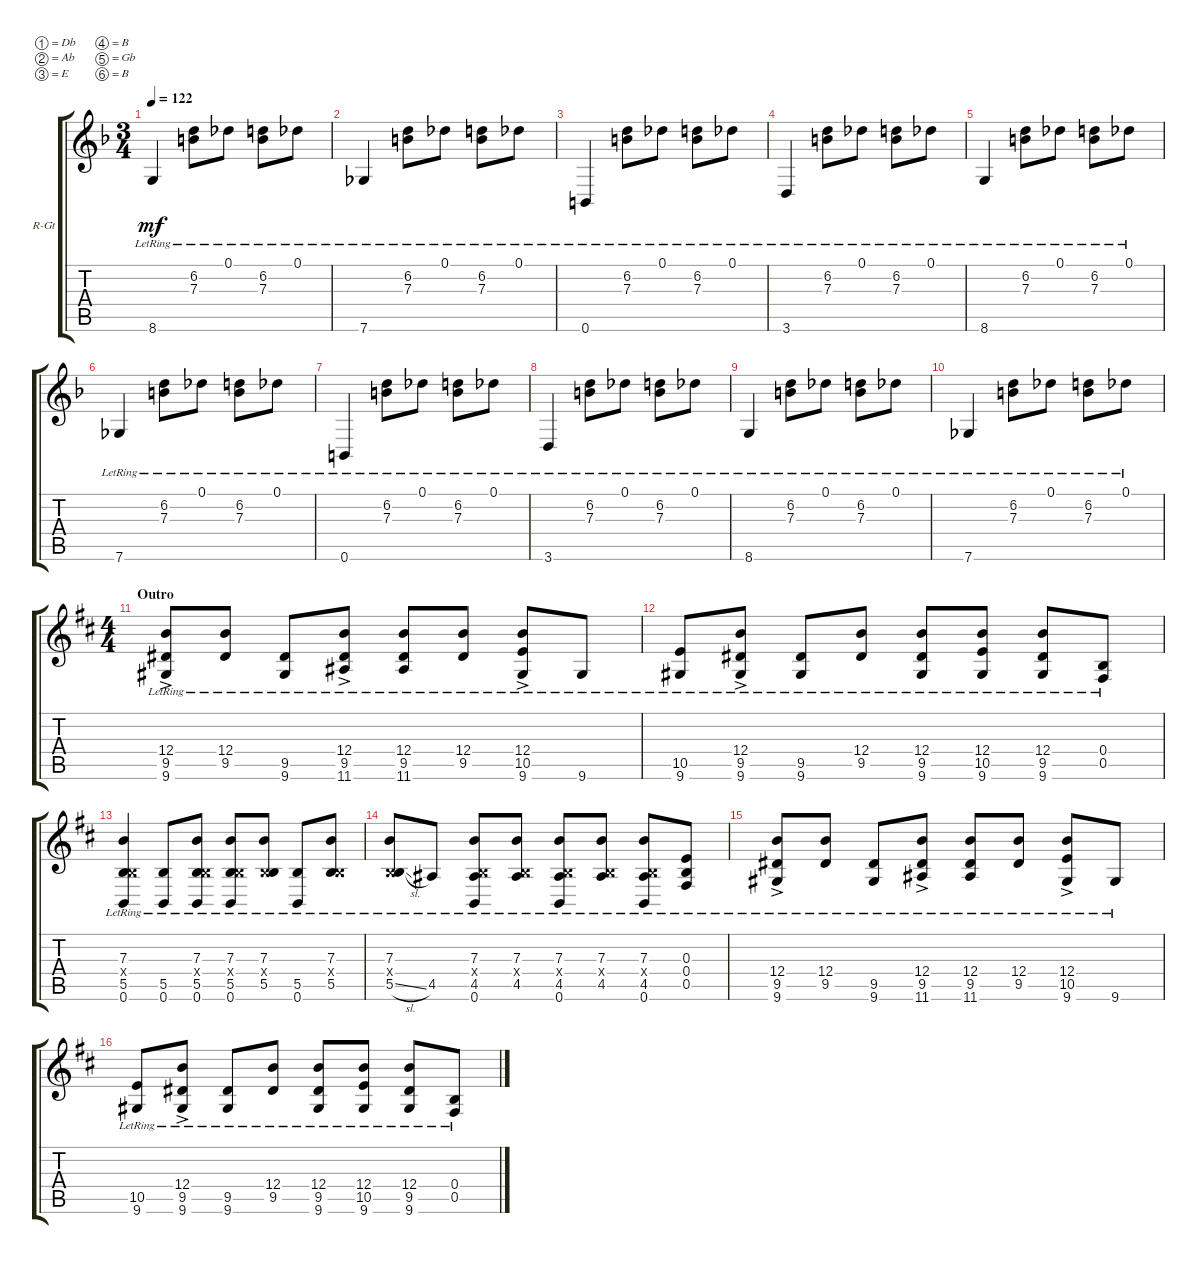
\defaultSystemsLayout 4
\bracketExtendMode groupsimilarinstruments
\firstSystemTrackNameOrientation horizontal
\otherSystemsTrackNameOrientation horizontal
\track ("Rhythm Guitar" "R-Gt") {instrument electricguitarclean}
\staff {score tabs}
\tuning (Db4 Ab3 E3 B2 Gb2 B1)
\ts (3 4)
\tempo 122
\clef g2
\ks f
8.6{lr}.4{dy mf} (6.2{lr} 7.3{lr}).8 0.1{lr}.8 (6.2{lr} 7.3{lr}).8 0.1{lr}.8 |
7.6{lr}.4 (6.2{lr} 7.3{lr}).8 0.1{lr}.8 (6.2{lr} 7.3{lr}).8 0.1{lr}.8 |
0.6{lr}.4 (6.2{lr} 7.3{lr}).8 0.1{lr}.8 (6.2{lr} 7.3{lr}).8 0.1{lr}.8 |
3.6{lr}.4 (6.2{lr} 7.3{lr}).8 0.1{lr}.8 (6.2{lr} 7.3{lr}).8 0.1{lr}.8 |
8.6{lr}.4 (6.2{lr} 7.3{lr}).8 0.1{lr}.8 (6.2{lr} 7.3{lr}).8 0.1{lr}.8 |
7.6{lr}.4 (6.2{lr} 7.3{lr}).8 0.1{lr}.8 (6.2{lr} 7.3{lr}).8 0.1{lr}.8 |
0.6{lr}.4 (6.2{lr} 7.3{lr}).8 0.1{lr}.8 (6.2{lr} 7.3{lr}).8 0.1{lr}.8 |
3.6{lr}.4 (6.2{lr} 7.3{lr}).8 0.1{lr}.8 (6.2{lr} 7.3{lr}).8 0.1{lr}.8 |
8.6{lr}.4 (6.2{lr} 7.3{lr}).8 0.1{lr}.8 (6.2{lr} 7.3{lr}).8 0.1{lr}.8 |
7.6{lr}.4 (6.2{lr} 7.3{lr}).8 0.1{lr}.8 (6.2{lr} 7.3{lr}).8 0.1{lr}.8 |
\ts (4 4)
\section ("" "Outro")
\ks d
(9.6{ac lr} 9.5{ac lr} 12.4{ac lr}).8 (12.4{lr} 9.5{lr}).8 (9.5{lr} 9.6{lr}).8 (12.4{ac lr} 9.5{ac lr} 11.6{ac lr}).8 (11.6{lr} 9.5{lr} 12.4{lr}).8 (12.4{lr} 9.5{lr}).8 (12.4{ac lr} 10.5{ac lr} 9.6{ac lr}).8 9.6{lr}.8 |
(9.6{lr} 10.5{lr}).8 (9.5{ac lr} 12.4{ac lr} 9.6{ac lr}).8 (9.6{lr} 9.5{lr}).8 (9.5{lr} 12.4{lr}).8 (12.4{lr} 9.5{lr} 9.6{lr}).8 (12.4{lr} 9.6{lr} 10.5{lr}).8 (12.4{lr} 9.5{lr} 9.6{lr}).8 (0.4{lr} 0.5{lr}).8 |
(7.3{lr} 5.5{lr} 0.6{lr} 0.4{x}).4 (5.5{lr} 0.6{lr}).8 (0.6{lr} 5.5{lr} 0.4{x} 7.3{lr}).8 (0.6{lr} 5.5{lr} 0.4{x} 7.3{lr}).8 (0.4{x} 7.3{lr} 5.5{lr}).8 (5.5{lr} 0.6{lr}).8 (5.5{lr} 0.4{x} 7.3{lr}).8 |
(7.3{lr} 0.4{x} 5.5{sl lr}).8 4.5{lr}.8 (4.5{lr} 0.6{lr} 7.3{lr} 0.4{x}).8 (4.5{lr} 7.3{lr} 0.4{x}).8 (4.5{lr} 0.4{x} 7.3{lr} 0.6{lr}).8 (4.5{lr} 0.4{x} 7.3{lr}).8 (0.6{lr} 4.5{lr} 7.3{lr} 0.4{x}).8 (0.4{lr} 0.3{lr} 0.5{lr}).8 |
(9.6{ac lr} 9.5{ac lr} 12.4{ac lr}).8 (12.4{lr} 9.5{lr}).8 (9.5{lr} 9.6{lr}).8 (12.4{ac lr} 9.5{ac lr} 11.6{ac lr}).8 (11.6{lr} 9.5{lr} 12.4{lr}).8 (12.4{lr} 9.5{lr}).8 (12.4{ac lr} 10.5{ac lr} 9.6{ac lr}).8 9.6{lr}.8 |
(9.6{lr} 10.5{lr}).8 (9.5{ac lr} 12.4{ac lr} 9.6{ac lr}).8 (9.6{lr} 9.5{lr}).8 (9.5{lr} 12.4{lr}).8 (12.4{lr} 9.5{lr} 9.6{lr}).8 (12.4{lr} 9.6{lr} 10.5{lr}).8 (12.4{lr} 9.5{lr} 9.6{lr}).8 (0.4{lr} 0.5{lr}).8
